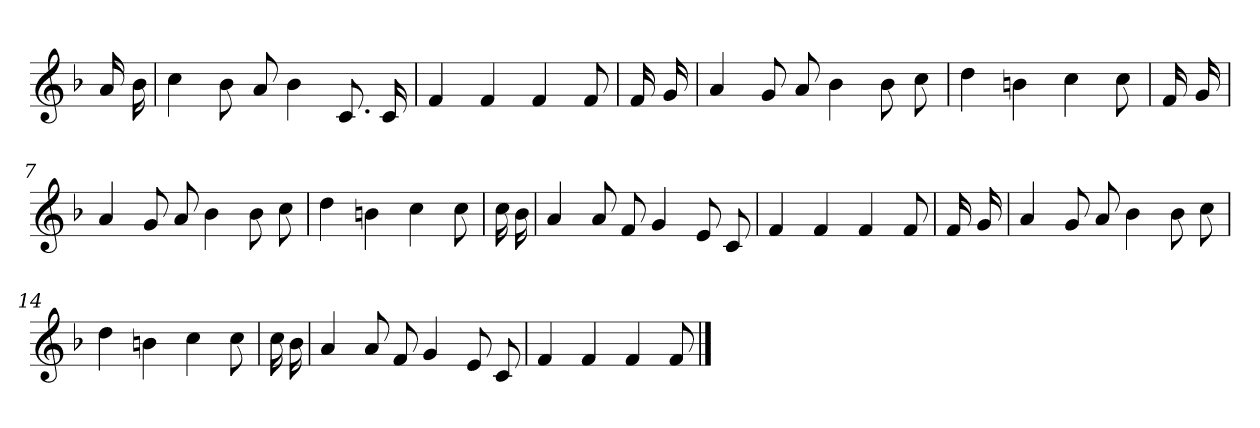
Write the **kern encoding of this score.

**kern
*part1
*staff1
*clefG2
*k[b-]
*F:
=
16a
16b-
=1
4cc
8b-
8a
4b-
8.c
16c
=2
4f
4f
4f
8f
=3
16f
16g
=4
4a
8g
8a
4b-
8b-
8cc
=5
4dd
4bn
4cc
8cc
=6
16f
16g
=7
4a
8g
8a
4b-
8b-
8cc
=8
4dd
4bn
4cc
8cc
=9
16cc
16b-
=10
4a
8a
8f
4g
8e
8c
=11
4f
4f
4f
8f
=12
16f
16g
=13
4a
8g
8a
4b-
8b-
8cc
=14
4dd
4bn
4cc
8cc
=15
16cc
16b-
=16
4a
8a
8f
4g
8e
8c
=17
4f
4f
4f
8f
==
*-
